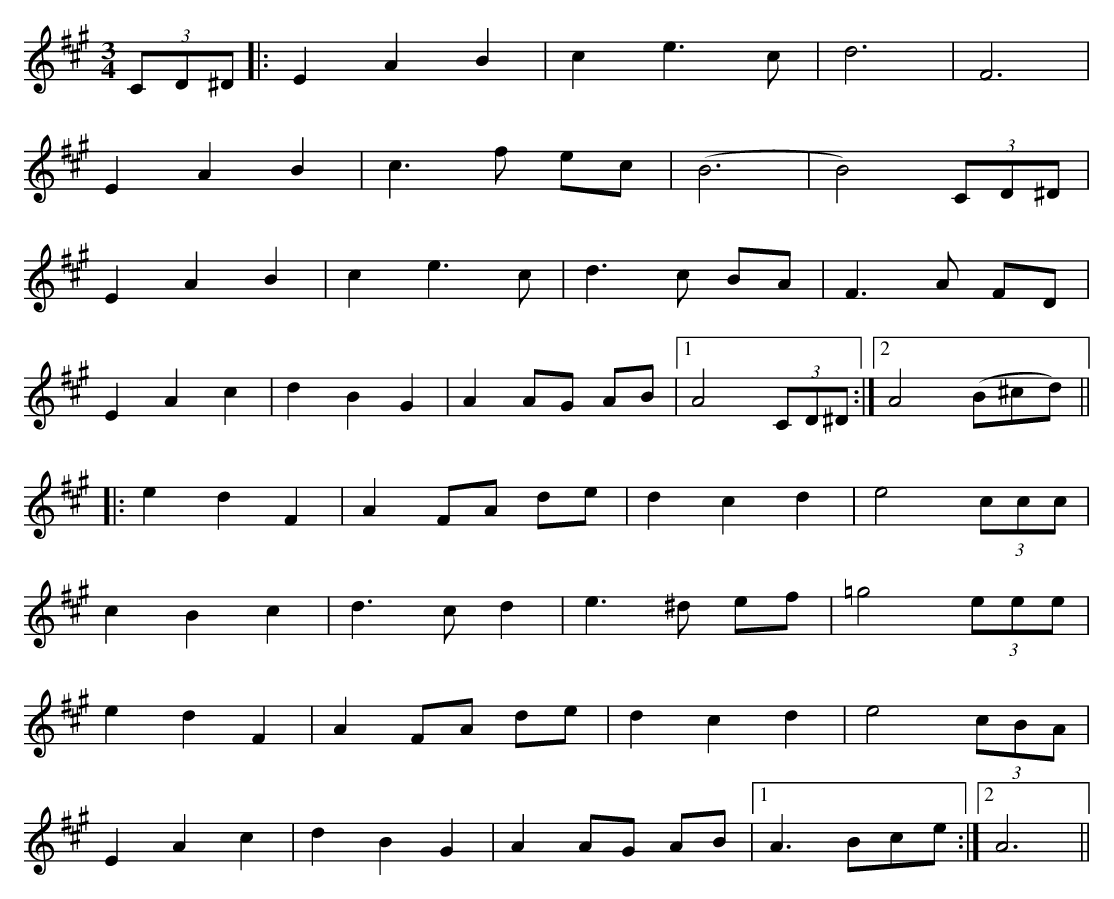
X:1
M:3/4
K:A
(3CD^D|:E2 A2 B2|c2 e3 c|d6|F6|
E2 A2 B2|c3f ec|(B6|B4) (3CD^D|
E2 A2 B2|c2 e3 c|d3c BA|F3A FD|
E2 A2 c2|d2B2 G2|A2 AG AB|1 A4 (3CD^D:|2 A4 (B^cd)||
|:e2 d2 F2|A2 FA de|d2 c2 d2|e4 (3ccc|
c2 B2 c2|d3cd2|e3 ^d ef|=g4 (3eee|
e2 d2 F2|A2 FA de|d2 c2 d2|e4 (3cBA|
E2 A2 c2|d2 B2 G2|A2 AG AB|1 A3 Bce:|2 A6||
